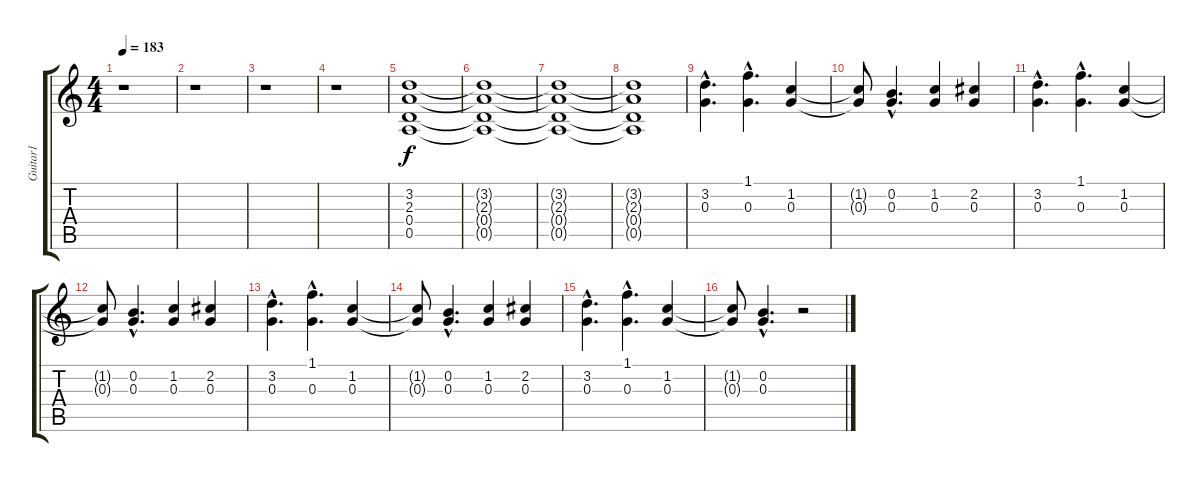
\track ("Guitar1" "Guitar1") {instrument overdrivenguitar}
\staff {score tabs}
\tuning (E4 B3 G3 D3 A2 E2) {hide}
\ts (4 4)
\tempo 183
\clef g2
\ks c
r.1{dy f instrument overdrivenguitar} |
r.1 |
r.1 |
r.1 |
(3.2 2.3 0.4 0.5).1 |
(3.2{t} 2.3{t} 0.4{t} 0.5{t}).1 |
(3.2{t} 2.3{t} 0.4{t} 0.5{t}).1 |
(3.2{t} 2.3{t} 0.4{t} 0.5{t}).1 |
(3.2{hac} 0.3{hac}).4{d} (1.1{hac} 0.3{hac}).4{d} (1.2 0.3).4 |
(1.2{t} 0.3{t}).8 (0.2{hac} 0.3{hac}).4{d} (1.2 0.3).4 (2.2 0.3).4 |
(3.2{hac} 0.3{hac}).4{d} (1.1{hac} 0.3{hac}).4{d} (1.2 0.3).4 |
(1.2{t} 0.3{t}).8 (0.2{hac} 0.3{hac}).4{d} (1.2 0.3).4 (2.2 0.3).4 |
(3.2{hac} 0.3{hac}).4{d} (1.1{hac} 0.3{hac}).4{d} (1.2 0.3).4 |
(1.2{t} 0.3{t}).8 (0.2{hac} 0.3{hac}).4{d} (1.2 0.3).4 (2.2 0.3).4 |
(3.2{hac} 0.3{hac}).4{d} (1.1{hac} 0.3{hac}).4{d} (1.2 0.3).4 |
(1.2{t} 0.3{t}).8 (0.2{hac} 0.3{hac}).4{d} r.2
